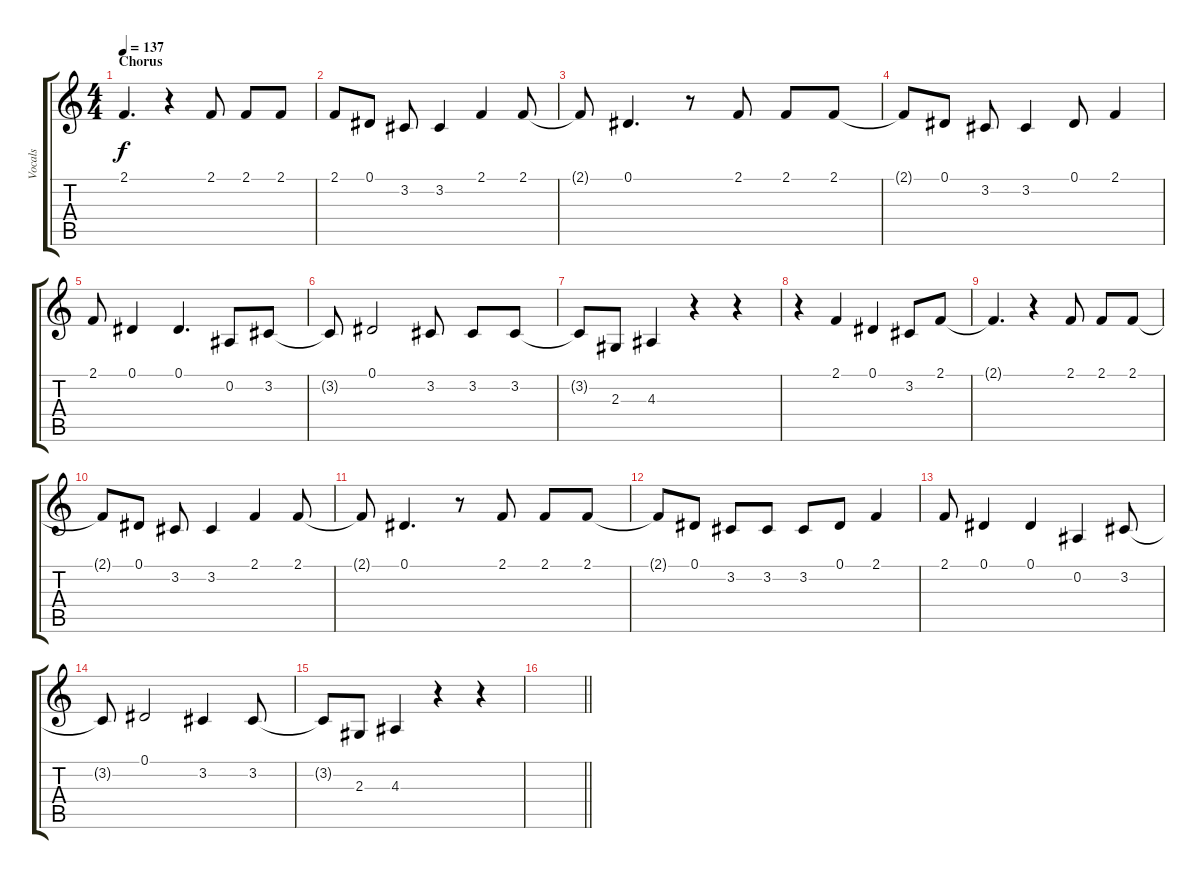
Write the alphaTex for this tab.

\track ("Vocals" "Vocals") {instrument altosax}
\staff {score tabs}
\tuning (Eb4 Bb3 Gb3 Db3 Ab2 Eb2) {hide}
\ts (4 4)
\section ("" "Chorus")
\tempo 137
\clef g2
\ks c
2.1.4{d dy f} r.4 2.1.8 2.1.8 2.1.8 |
2.1.8 0.1.8 3.2.8 3.2.4 2.1.4 2.1.8 |
2.1{t}.8 0.1.4{d} r.8 2.1.8 2.1.8 2.1.8 |
2.1{t}.8 0.1.8 3.2.8 3.2.4 0.1.8 2.1.4 |
2.1.8 0.1.4 0.1.4{d} 0.2.8 3.2.8 |
3.2{t}.8 0.1.2 3.2.8 3.2.8 3.2.8 |
3.2{t}.8 2.3.8 4.3.4 r.4 r.4 |
r.4 2.1.4 0.1.4 3.2.8 2.1.8 |
2.1{t}.4{d} r.4 2.1.8 2.1.8 2.1.8 |
2.1{t}.8 0.1.8 3.2.8 3.2.4 2.1.4 2.1.8 |
2.1{t}.8 0.1.4{d} r.8 2.1.8 2.1.8 2.1.8 |
2.1{t}.8 0.1.8 3.2.8 3.2.8 3.2.8 0.1.8 2.1.4 |
2.1.8 0.1.4 0.1.4 0.2.4 3.2.8 |
3.2{t}.8 0.1.2 3.2.4 3.2.8 |
3.2{t}.8 2.3.8 4.3.4 r.4 r.4 |
\barLineRight lightlight
